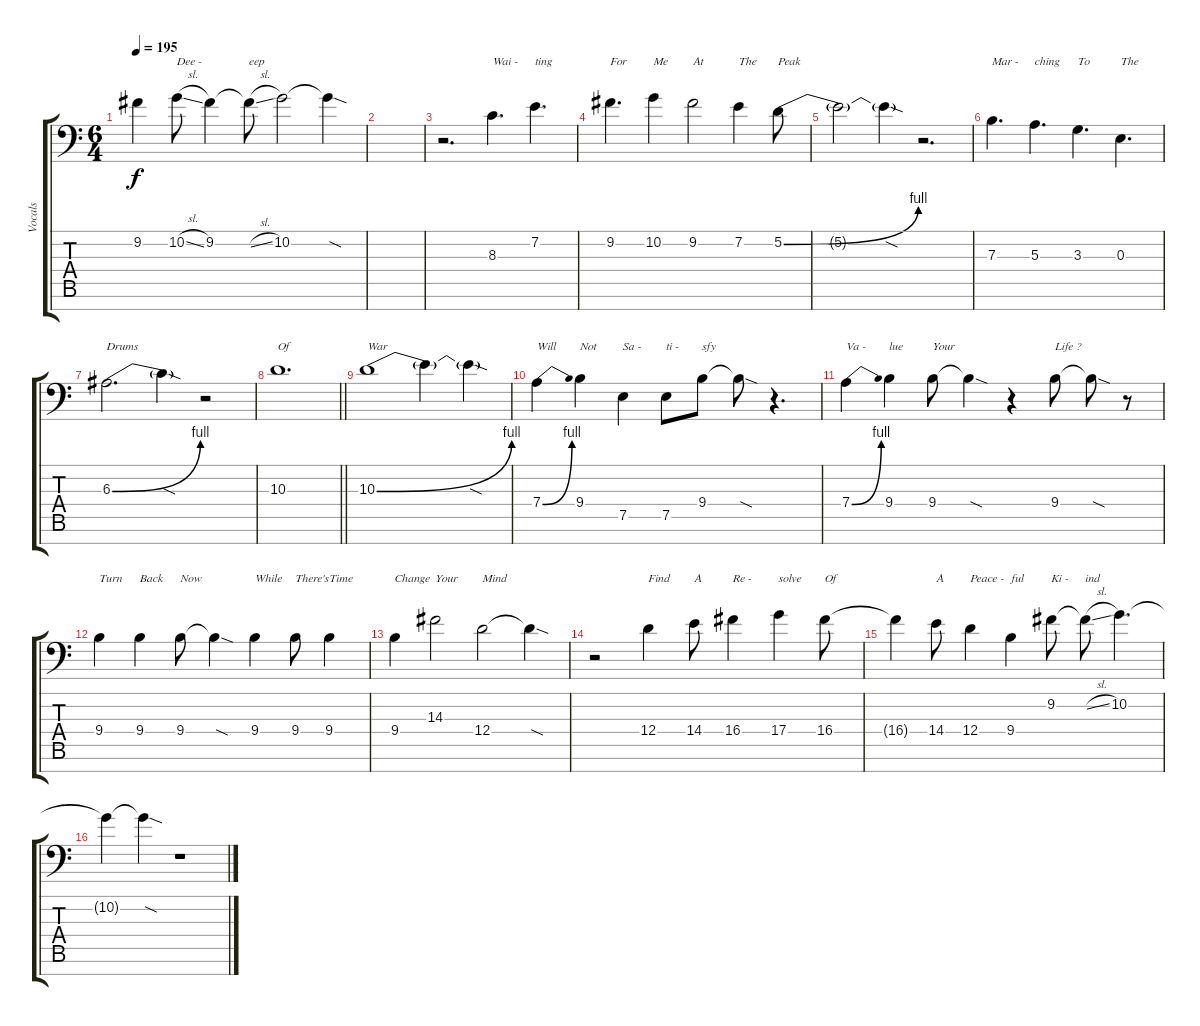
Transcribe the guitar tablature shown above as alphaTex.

\track ("Vocals" "Vocals") {instrument bassoon}
\staff {score tabs}
\tuning (D4 A3 E3 D3 A2 E2 A1) {hide}
\ts (6 4)
\tempo 195
\clef f4
\ks c
9.2{t}.4{dy f} 10.2{sl}.8{txt "Dee - "} 9.2.4 9.2{sl t}.8{txt "eep"} 10.2.2 10.2{sod t}.4 |
|
r.2{d} 8.3.4{d txt "Wai - "} 7.2.4{d txt "ting"} |
9.2.4{d txt "For"} 10.2.4{txt "Me"} 9.2.2{txt "At"} 7.2.4{txt "The"} 5.2{be (bend 0 0 60 4)}.8{txt "Peak"} |
5.2{t}.2 5.2{sod t}.4 r.2{d} |
7.3.4{d txt "Mar - "} 5.3.4{d txt "ching"} 3.3.4{d txt "To"} 0.3.4{d txt "The"} |
6.3{be (bend 0 0 60 4)}.2{d txt "Drums"} 6.3{sod t}.4 r.2 |
\barLineRight lightlight
10.3.1{d txt "Of"} |
\section ("" "")
10.3{be (bend 0 0 60 4)}.1{txt "War"} 10.3{t}.4 10.3{sod t}.4 |
7.4{be (bend 0 0 60 4)}.4{txt "Will"} 9.4.4{txt "Not"} 7.5.4{txt "Sa - "} 7.5.8{txt "ti - "} 9.4.8{txt "sfy"} 9.4{sod t}.8 r.4{d} |
7.4{be (bend 0 0 60 4)}.4{txt "Va - "} 9.4.4{txt "lue"} 9.4.8{txt "Your"} 9.4{sod t}.4 r.4 9.4.8{txt "Life ?"} 9.4{sod t}.8 r.8 |
9.4.4{txt "Turn"} 9.4.4{txt "Back"} 9.4.8{txt "Now"} 9.4{sod t}.4 9.4.4{txt "While"} 9.4.8{txt "There's"} 9.4.4{txt "Time"} |
9.4.4{txt "Change"} 14.3.2{txt "Your"} 12.4.2{txt "Mind"} 12.4{sod t}.4 |
r.2 12.4.4{txt "Find"} 14.4.8{txt "A"} 16.4.4{txt "Re - "} 17.4.4{txt "solve"} 16.4.8{txt "Of"} |
16.4{t}.4 14.4.8{txt "A"} 12.4.4{txt "Peace - "} 9.4.4{txt "ful"} 9.2.8{txt "Ki - "} 9.2{sl t}.8{txt "ind"} 10.2.4{d} |
10.2{t}.4 10.2{sod t}.4 r.1
